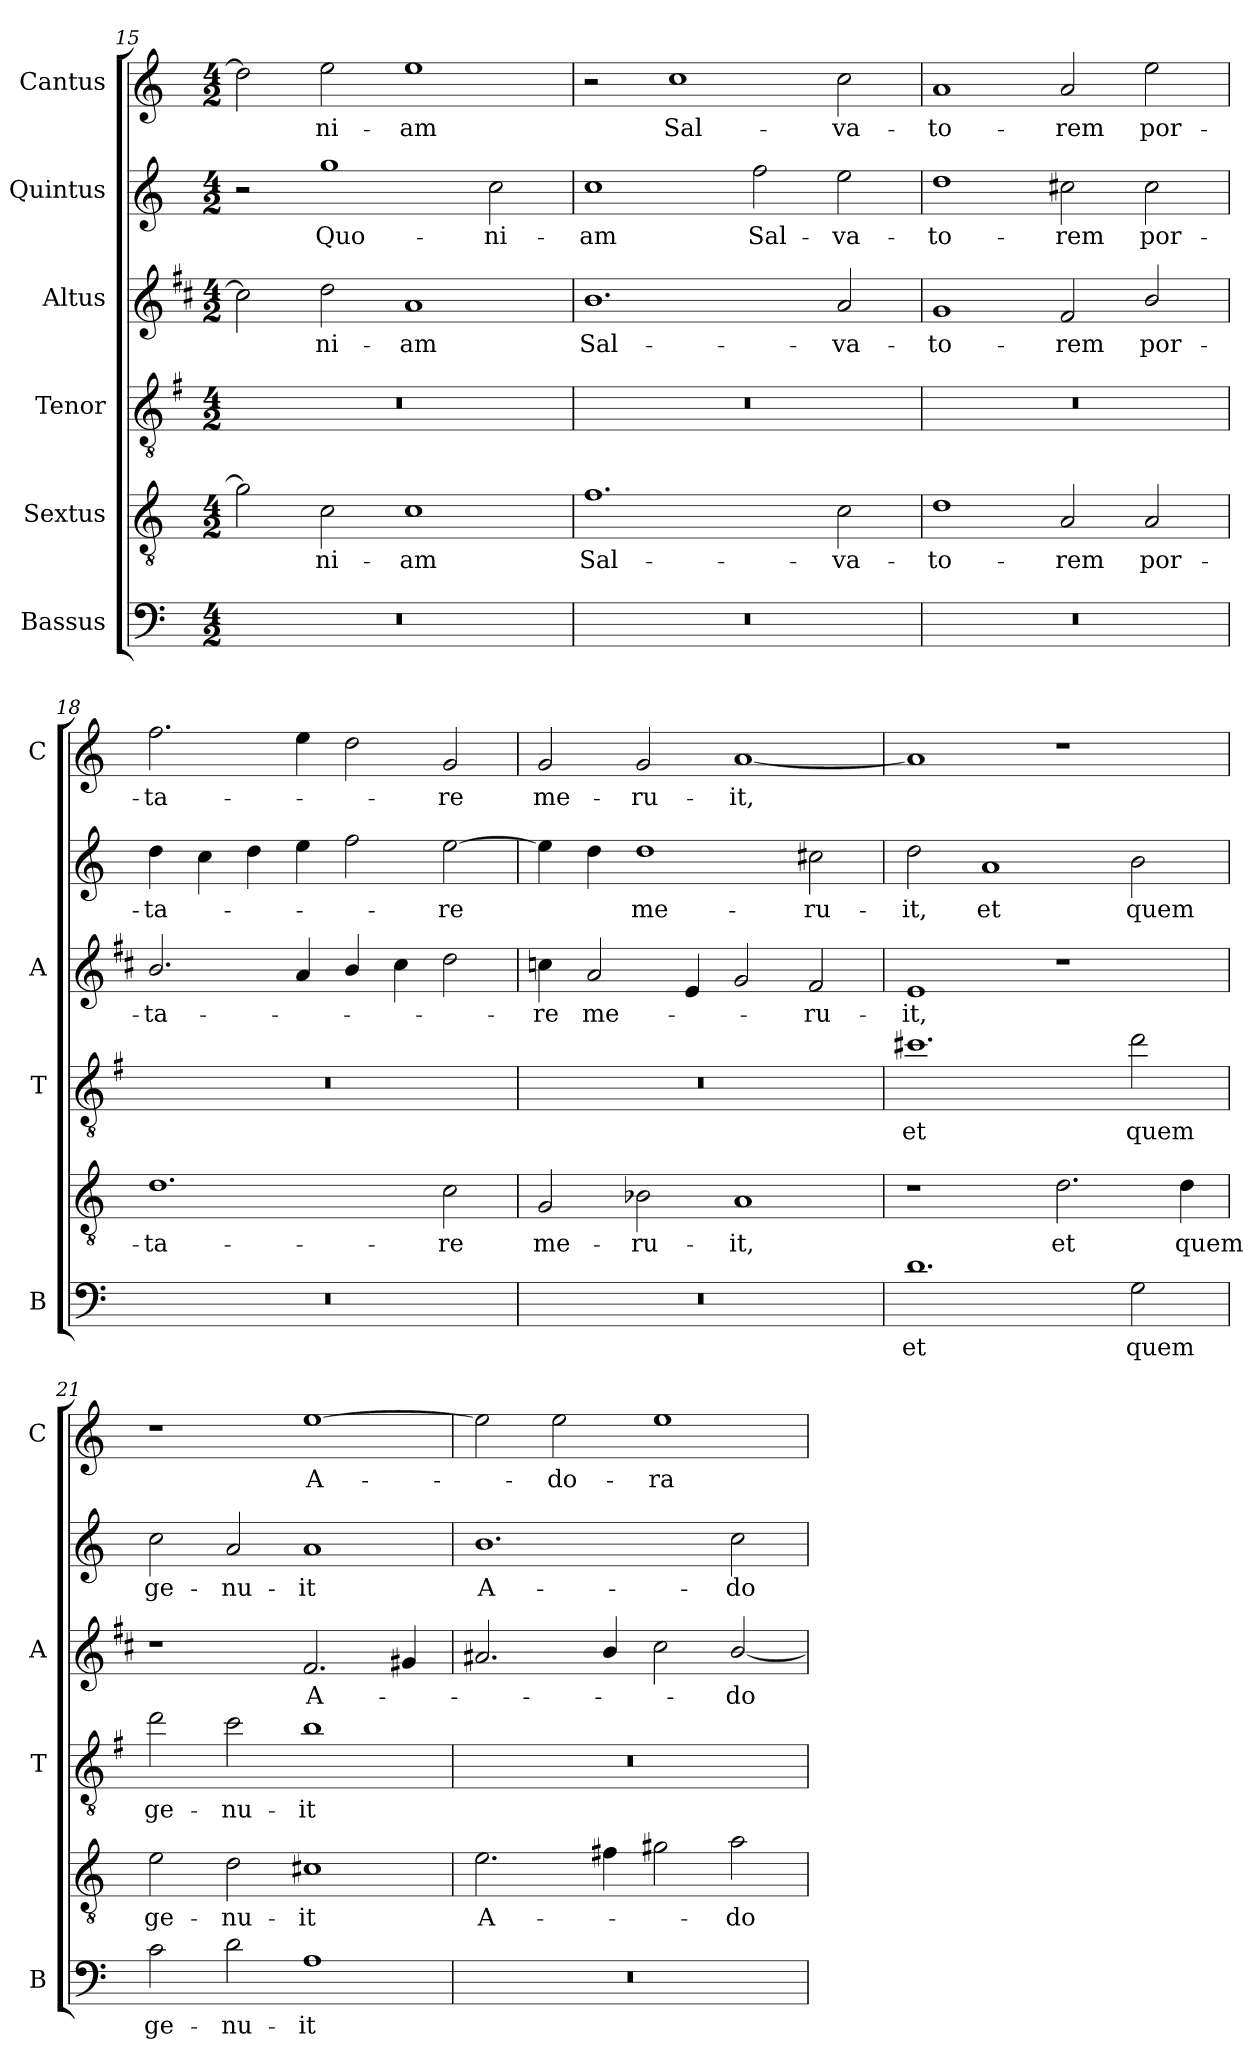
**kern	**text	**kern	**text	**kern	**text	**kern	**text	**kern	**text	**kern	**text
*part6	*part6	*part5	*part5	*part4	*part4	*part3	*part3	*part2	*part2	*part1	*part1
*staff6	*staff6	*staff5	*staff5	*staff4	*staff4	*staff3	*staff3	*staff2	*staff2	*staff1	*staff1
*I"Bassus	*	*I"Sextus	*	*I"Tenor	*	*I"Altus	*	*I"Quintus	*	*I"Cantus	*
*I'B	*	*	*	*I'T	*	*I'A	*	*	*	*I'C	*
*clefF4	*	*clefGv2	*	*clefGv2	*	*clefG2	*	*clefG2	*	*clefG2	*
*	*	*	*	*ITrd4c7	*	*ITrd1c2	*	*	*	*	*
*k[]	*	*k[]	*	*k[]	*	*k[]	*	*k[]	*	*k[]	*
*C:	*	*C:	*	*C:	*	*C:	*	*C:	*	*C:	*
*M4/2	*	*M4/2	*	*M4/2	*	*M4/2	*	*M4/2	*	*M4/2	*
=15	=15	=15	=15	=15	=15	=15	=15	=15	=15	=15	=15
0r	.	2g\]	.	0r	.	2b\]	.	2r	.	2dd\]	.
!	!	!	!LO:LY:b	!	!	!	!LO:LY:b	!	!LO:LY:b	!	!LO:LY:b
.	.	2c\	-ni-	.	.	2cc\	-ni-	1gg	Quo-	2ee\	-ni-
!	!	!	!LO:LY:b	!	!	!	!LO:LY:b	!	!	!	!LO:LY:b
.	.	1c	-am	.	.	1g	-am	.	.	1ee	-am
!	!	!	!	!	!	!	!	!	!LO:LY:b	!	!
.	.	.	.	.	.	.	.	2cc\	-ni-	.	.
=16	=16	=16	=16	=16	=16	=16	=16	=16	=16	=16	=16
!	!	!	!LO:LY:b	!	!	!	!LO:LY:b	!	!LO:LY:b	!	!
0r	.	1.f	Sal-	0r	.	1.a	Sal-	1cc	-am	2r	.
!	!	!	!	!	!	!	!	!	!	!	!LO:LY:b
.	.	.	.	.	.	.	.	.	.	1cc	Sal-
!	!	!	!	!	!	!	!	!	!LO:LY:b	!	!
.	.	.	.	.	.	.	.	2ff\	Sal-	.	.
!	!	!	!LO:LY:b	!	!	!	!LO:LY:b	!	!LO:LY:b	!	!LO:LY:b
.	.	2c\	-va-	.	.	2g/	-va-	2ee\	-va-	2cc\	-va-
=17	=17	=17	=17	=17	=17	=17	=17	=17	=17	=17	=17
!	!	!	!LO:LY:b	!	!	!	!LO:LY:b	!	!LO:LY:b	!	!LO:LY:b
0r	.	1d	-to-	0r	.	1f	-to-	1dd	-to-	1a	-to-
!	!	!	!LO:LY:b	!	!	!	!LO:LY:b	!	!LO:LY:b	!	!LO:LY:b
.	.	2A/	-rem	.	.	2e/	-rem	2cc#X\	-rem	2a/	-rem
!	!	!	!LO:LY:b	!	!	!	!LO:LY:b	!	!LO:LY:b	!	!LO:LY:b
.	.	2A/	por-	.	.	2a/	por-	2cc#\	por-	2ee\	por-
!!LO:LB:g=z
=18	=18	=18	=18	=18	=18	=18	=18	=18	=18	=18	=18
!	!	!	!LO:LY:b	!	!	!	!LO:LY:b	!	!LO:LY:b	!	!LO:LY:b
0r	.	1.d	-ta-	0r	.	2.a/	-ta-	4dd\	-ta-	2.ff\	-ta-
.	.	.	.	.	.	.	.	4cc\	.	.	.
.	.	.	.	.	.	.	.	4dd\	.	.	.
.	.	.	.	.	.	4g/	.	4ee\	.	4ee\	.
.	.	.	.	.	.	4a/	.	2ff\	.	2dd\	.
.	.	.	.	.	.	4b\	.	.	.	.	.
!	!	!	!LO:LY:b	!	!	!	!	!	!LO:LY:b	!	!LO:LY:b
.	.	2c\	-re	.	.	2cc\	.	[2ee\	-re	2g/	-re
=19	=19	=19	=19	=19	=19	=19	=19	=19	=19	=19	=19
!	!	!	!LO:LY:b	!	!	!	!LO:LY:b	!	!	!	!LO:LY:b
0r	.	2G/	me-	0r	.	4b-X\	-re	4ee\]	.	2g/	me-
!	!	!	!	!	!	!	!LO:LY:b	!	!	!	!
.	.	.	.	.	.	2g/	me-	4dd\	.	.	.
!	!	!	!LO:LY:b	!	!	!	!	!	!LO:LY:b	!	!LO:LY:b
.	.	2B-X\	-ru-	.	.	.	.	1dd	me-	2g/	-ru-
.	.	.	.	.	.	4d/	.	.	.	.	.
!	!	!	!LO:LY:b	!	!	!	!	!	!	!	!LO:LY:b
.	.	1A	-it,	.	.	2f/	.	.	.	[1a	-it,
!	!	!	!	!	!	!	!LO:LY:b	!	!LO:LY:b	!	!
.	.	.	.	.	.	2e/	-ru-	2cc#X\	-ru-	.	.
=20	=20	=20	=20	=20	=20	=20	=20	=20	=20	=20	=20
!	!LO:LY:b	!	!	!	!LO:LY:b	!	!LO:LY:b	!	!LO:LY:b	!	!
1.d	et	1r	.	1.f#X	et	1d	-it,	2dd\	-it,	1a]	.
!	!	!	!	!	!	!	!	!	!LO:LY:b	!	!
.	.	.	.	.	.	.	.	1a	et	.	.
!	!	!	!LO:LY:b	!	!	!	!	!	!	!	!
.	.	2.d\	et	.	.	1r	.	.	.	1r	.
!	!LO:LY:b	!	!	!	!LO:LY:b	!	!	!	!LO:LY:b	!	!
2G\	quem	.	.	2g\	quem	.	.	2b\	quem	.	.
!	!	!	!LO:LY:b	!	!	!	!	!	!	!	!
.	.	4d\	quem	.	.	.	.	.	.	.	.
=21	=21	=21	=21	=21	=21	=21	=21	=21	=21	=21	=21
!	!LO:LY:b	!	!LO:LY:b	!	!LO:LY:b	!	!	!	!LO:LY:b	!	!
2c\	ge-	2e\	ge-	2g\	ge-	1r	.	2cc\	ge-	1r	.
!	!LO:LY:b	!	!LO:LY:b	!	!LO:LY:b	!	!	!	!LO:LY:b	!	!
2d\	-nu-	2d\	-nu-	2f\	-nu-	.	.	2a/	-nu-	.	.
!	!LO:LY:b	!	!LO:LY:b	!	!LO:LY:b	!	!LO:LY:b	!	!LO:LY:b	!	!LO:LY:b
1A	-it	1c#X	-it	1e	-it	2.e/	A-	1a	-it	[1ee	A-
.	.	.	.	.	.	4f#X/	.	.	.	.	.
=22	=22	=22	=22	=22	=22	=22	=22	=22	=22	=22	=22
!	!	!	!LO:LY:b	!	!	!	!	!	!LO:LY:b	!	!
0r	.	2.e\	A-	0r	.	2.g#X/	.	1.b	A-	2ee\]	.
!	!	!	!	!	!	!	!	!	!	!	!LO:LY:b
.	.	.	.	.	.	.	.	.	.	2ee\	-do-
.	.	4f#X\	.	.	.	4a/	.	.	.	.	.
!	!	!	!	!	!	!	!	!	!	!	!LO:LY:b
.	.	2g#X\	.	.	.	2b\	.	.	.	1ee	-ra-
!	!	!	!LO:LY:b	!	!	!	!LO:LY:b	!	!LO:LY:b	!	!
.	.	2a\	-do-	.	.	[2a/	-do-	2cc\	-do-	.	.
=	=	=	=	=	=	=	=	=	=	=	=
*-	*-	*-	*-	*-	*-	*-	*-	*-	*-	*-	*-
